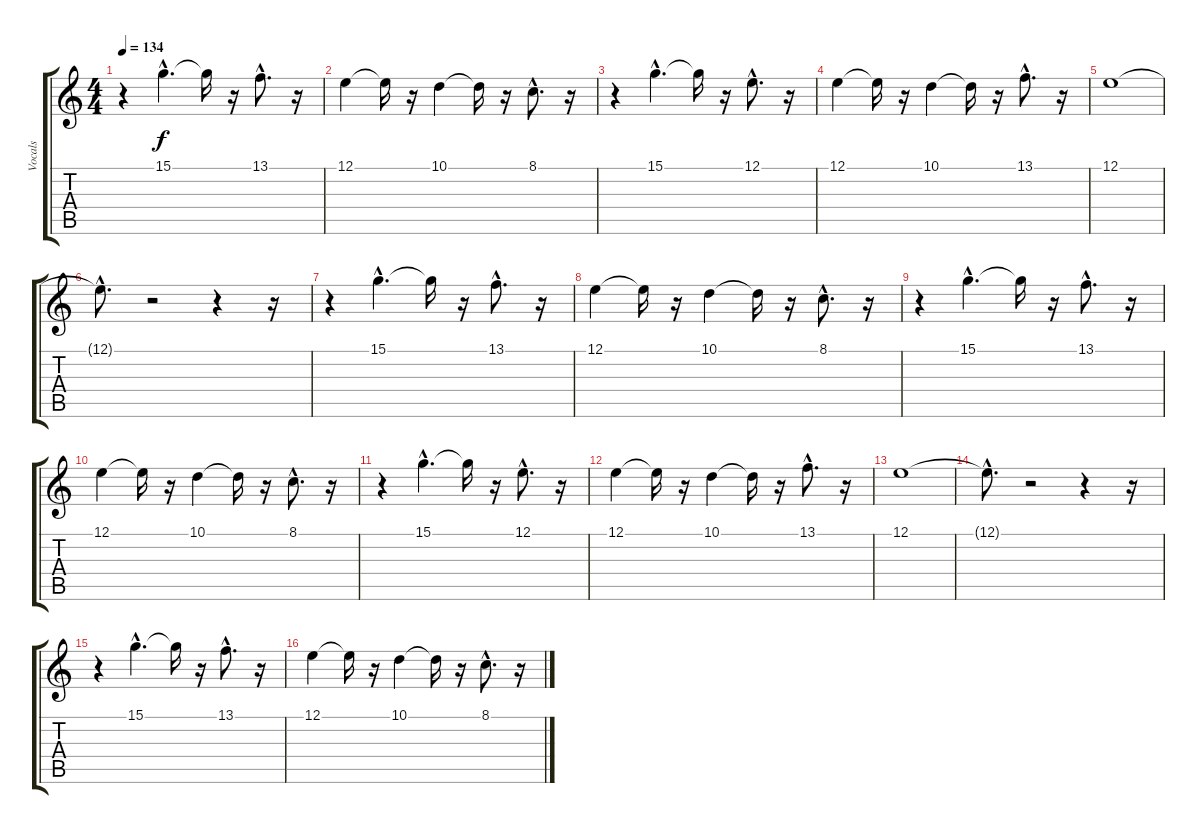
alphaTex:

\track ("Vocals" "Vocals") {instrument choiraahs}
\staff {score tabs}
\tuning (E4 B3 G3 D3 A2 E2) {hide}
\ts (4 4)
\tempo 134
\clef g2
\ks c
r.4{dy f} 15.1{hac}.4{d} 15.1{t}.16 r.16 13.1{hac}.8{d} r.16 |
12.1.4 12.1{t}.16 r.16 10.1.4 10.1{t}.16 r.16 8.1{hac}.8{d} r.16 |
r.4 15.1{hac}.4{d} 15.1{t}.16 r.16 12.1{hac}.8{d} r.16 |
12.1.4 12.1{t}.16 r.16 10.1.4 10.1{t}.16 r.16 13.1{hac}.8{d} r.16 |
12.1.1 |
12.1{hac t}.8{d} r.2 r.4 r.16 |
r.4 15.1{hac}.4{d} 15.1{t}.16 r.16 13.1{hac}.8{d} r.16 |
12.1.4 12.1{t}.16 r.16 10.1.4 10.1{t}.16 r.16 8.1{hac}.8{d} r.16 |
r.4 15.1{hac}.4{d} 15.1{t}.16 r.16 13.1{hac}.8{d} r.16 |
12.1.4 12.1{t}.16 r.16 10.1.4 10.1{t}.16 r.16 8.1{hac}.8{d} r.16 |
r.4 15.1{hac}.4{d} 15.1{t}.16 r.16 12.1{hac}.8{d} r.16 |
12.1.4 12.1{t}.16 r.16 10.1.4 10.1{t}.16 r.16 13.1{hac}.8{d} r.16 |
12.1.1 |
12.1{hac t}.8{d} r.2 r.4 r.16 |
r.4 15.1{hac}.4{d} 15.1{t}.16 r.16 13.1{hac}.8{d} r.16 |
12.1.4 12.1{t}.16 r.16 10.1.4 10.1{t}.16 r.16 8.1{hac}.8{d} r.16
